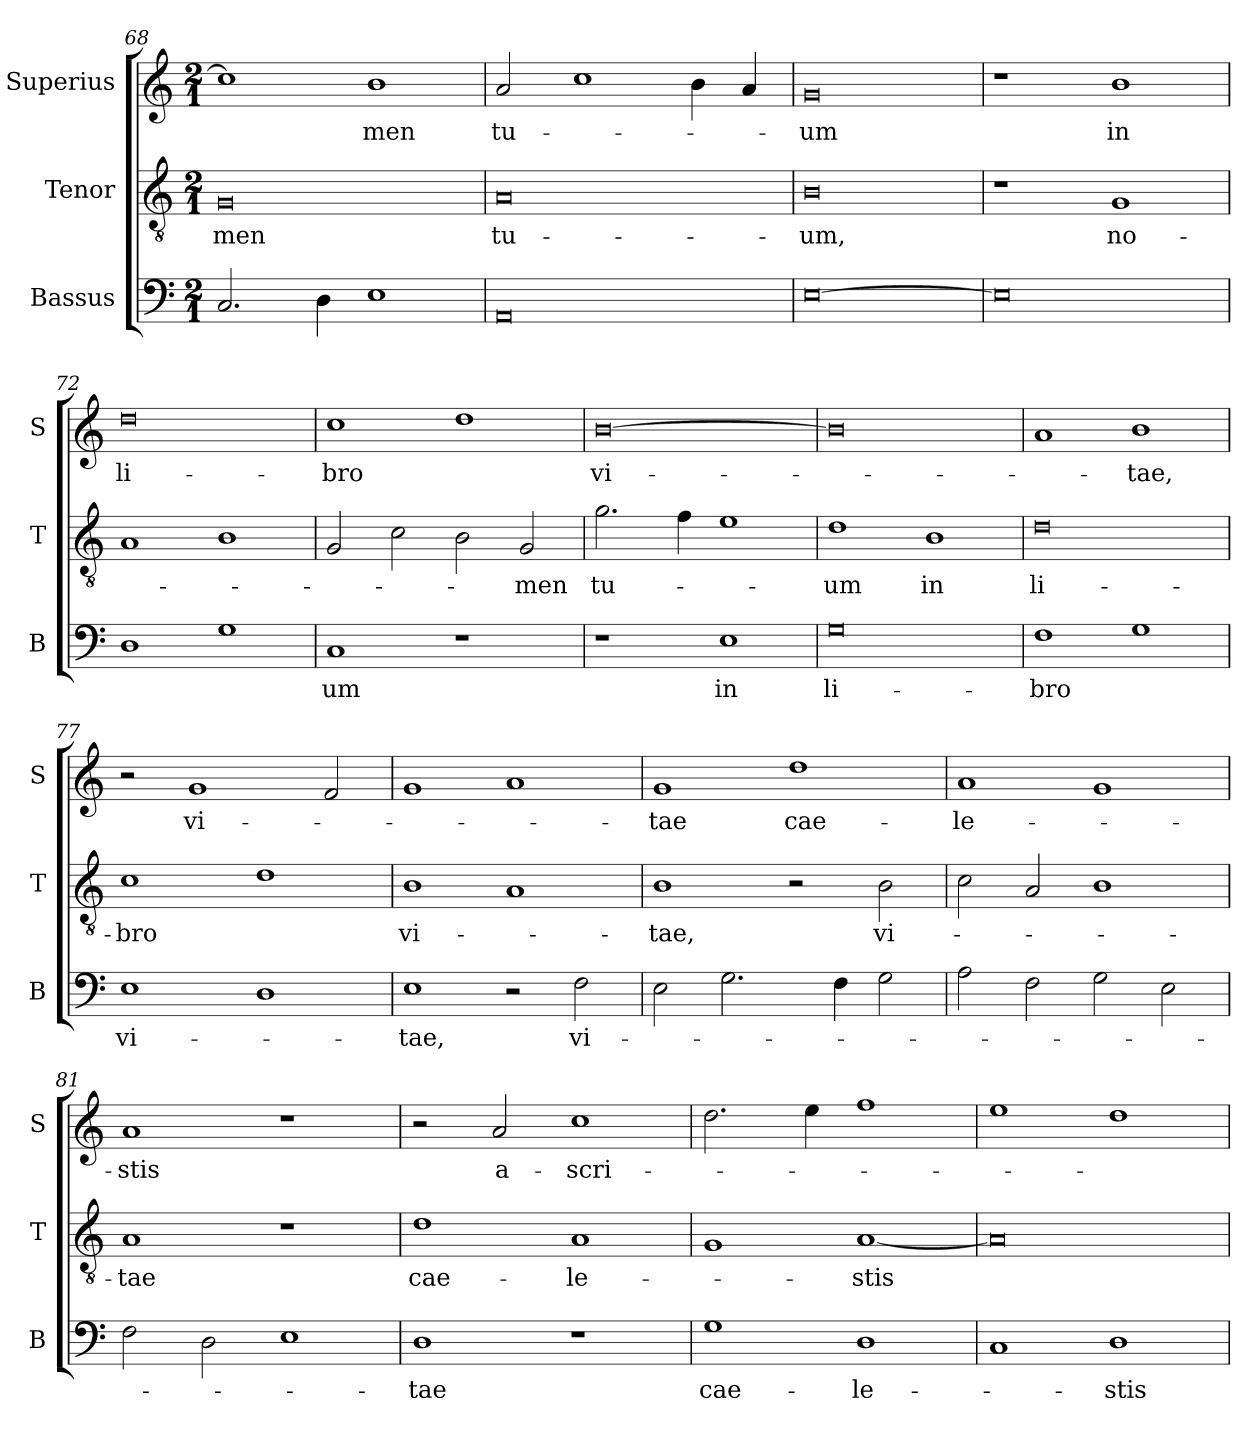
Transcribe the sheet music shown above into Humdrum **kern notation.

**kern	**text	**kern	**text	**kern	**text
*part3	*part3	*part2	*part2	*part1	*part1
*staff3	*staff3	*staff2	*staff2	*staff1	*staff1
*I"Bassus	*	*I"Tenor	*	*I"Superius	*
*I'B	*	*I'T	*	*I'S	*
*clefF4	*	*clefGv2	*	*clefG2	*
*k[]	*	*k[]	*	*k[]	*
*M2/1	*	*M2/1	*	*M2/1	*
=68	=68	=68	=68	=68	=68
2.C	.	0G	-men	1cc]	.
4D	.	.	.	.	.
1E	.	.	.	1b	-men
=69	=69	=69	=69	=69	=69
0AA	.	0A	tu-	2a	tu-
.	.	.	.	1cc	.
.	.	.	.	4b	.
.	.	.	.	4a	.
=70	=70	=70	=70	=70	=70
[0E	.	0B	-um,	0g	-um
=71	=71	=71	=71	=71	=71
0E]	.	1r	.	1r	.
.	.	1G	no-	1b	in
=72	=72	=72	=72	=72	=72
1D	.	1A	.	0dd	li-
1G	.	1B	.	.	.
=73	=73	=73	=73	=73	=73
1C	-um	2G	.	1cc	-bro
.	.	2c	.	.	.
1r	.	2B	.	1dd	.
.	.	2G	-men	.	.
=74	=74	=74	=74	=74	=74
1r	.	2.g	tu-	[0b	vi-
.	.	4f	.	.	.
1E	in	1e	.	.	.
=75	=75	=75	=75	=75	=75
0G	li-	1d	-um	0b]	.
.	.	1B	in	.	.
=76	=76	=76	=76	=76	=76
1F	-bro	0d	li-	1a	.
1G	.	.	.	1b	-tae,
=77	=77	=77	=77	=77	=77
1E	vi-	1c	-bro	2r	.
.	.	.	.	1g	vi-
1D	.	1d	.	.	.
.	.	.	.	2f	.
=78	=78	=78	=78	=78	=78
1E	-tae,	1B	vi-	1g	.
2r	.	1A	.	1a	.
2F	vi-	.	.	.	.
=79	=79	=79	=79	=79	=79
2E	.	1B	-tae,	1g	-tae
2.G	.	.	.	.	.
.	.	2r	.	1dd	cae-
4F	.	.	.	.	.
2G	.	2B	vi-	.	.
=80	=80	=80	=80	=80	=80
2A	.	2c	.	1a	-le-
2F	.	2A	.	.	.
2G	.	1B	.	1g	.
2E	.	.	.	.	.
=81	=81	=81	=81	=81	=81
2F	.	1A	-tae	1a	-stis
2D	.	.	.	.	.
1E	.	1r	.	1r	.
=82	=82	=82	=82	=82	=82
1D	-tae	1d	cae-	2r	.
.	.	.	.	2a	a-
1r	.	1A	-le-	1cc	-scri-
=83	=83	=83	=83	=83	=83
1G	cae-	1G	.	2.dd	.
.	.	.	.	4ee	.
1D	-le-	[1A	-stis	1ff	.
=84	=84	=84	=84	=84	=84
1C	.	0A]	.	1ee	.
1D	-stis	.	.	1dd	.
=	=	=	=	=	=
*-	*-	*-	*-	*-	*-
